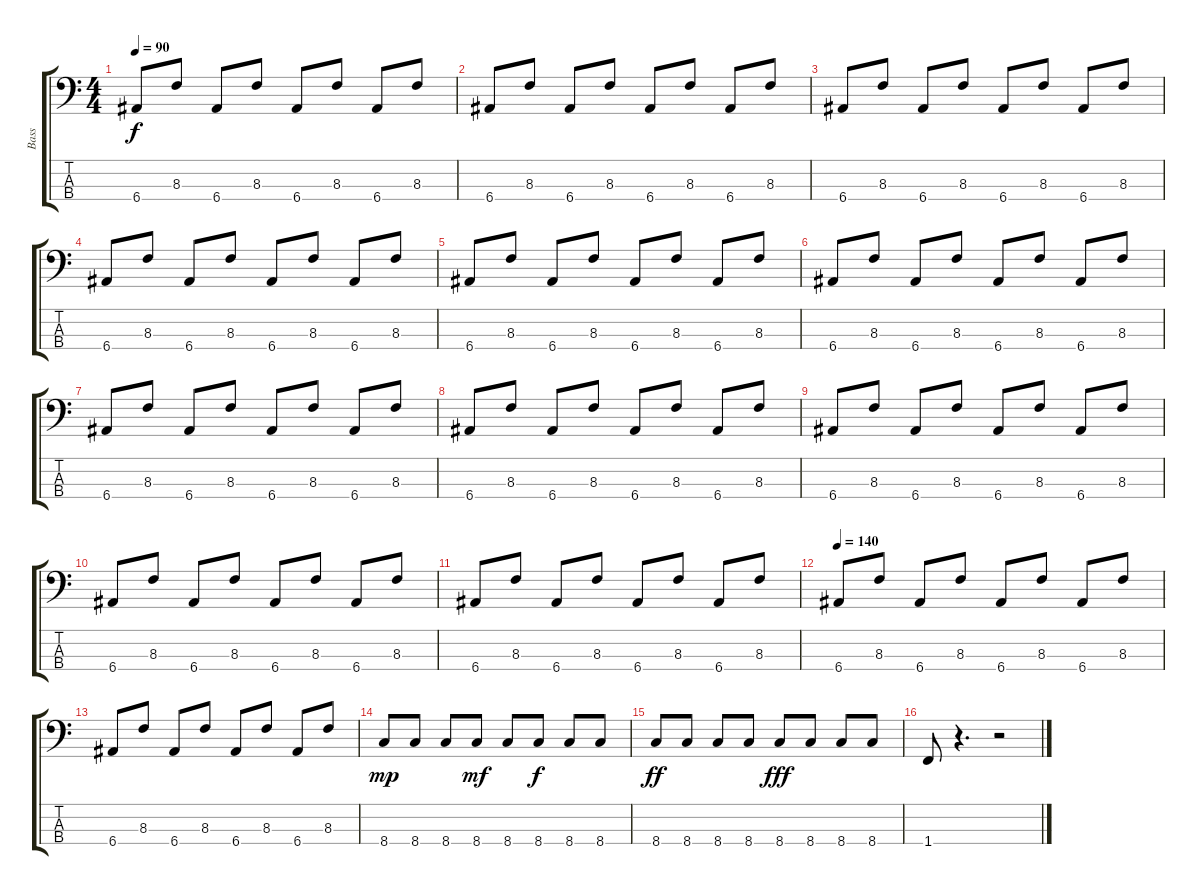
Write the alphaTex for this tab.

\track ("Bass" "Bass") {instrument electricbassfinger}
\staff {score tabs}
\tuning (G2 D2 A1 E1) {hide}
\ts (4 4)
\tempo 90
\clef f4
\ks c
6.4.8{dy f} 8.3.8 6.4.8 8.3.8 6.4.8 8.3.8 6.4.8 8.3.8 |
6.4.8 8.3.8 6.4.8 8.3.8 6.4.8 8.3.8 6.4.8 8.3.8 |
6.4.8 8.3.8 6.4.8 8.3.8 6.4.8 8.3.8 6.4.8 8.3.8 |
6.4.8 8.3.8 6.4.8 8.3.8 6.4.8 8.3.8 6.4.8 8.3.8 |
6.4.8 8.3.8 6.4.8 8.3.8 6.4.8 8.3.8 6.4.8 8.3.8 |
6.4.8 8.3.8 6.4.8 8.3.8 6.4.8 8.3.8 6.4.8 8.3.8 |
6.4.8 8.3.8 6.4.8 8.3.8 6.4.8 8.3.8 6.4.8 8.3.8 |
6.4.8 8.3.8 6.4.8 8.3.8 6.4.8 8.3.8 6.4.8 8.3.8 |
6.4.8 8.3.8 6.4.8 8.3.8 6.4.8 8.3.8 6.4.8 8.3.8 |
6.4.8 8.3.8 6.4.8 8.3.8 6.4.8 8.3.8 6.4.8 8.3.8 |
6.4.8 8.3.8 6.4.8 8.3.8 6.4.8 8.3.8 6.4.8 8.3.8 |
\tempo 140
6.4.8 8.3.8 6.4.8 8.3.8 6.4.8 8.3.8 6.4.8 8.3.8 |
6.4.8 8.3.8 6.4.8 8.3.8 6.4.8 8.3.8 6.4.8 8.3.8 |
8.4.8{dy mp} 8.4.8 8.4.8 8.4.8{dy mf} 8.4.8 8.4.8{dy f} 8.4.8 8.4.8 |
8.4.8{dy ff} 8.4.8 8.4.8 8.4.8 8.4.8{dy fff} 8.4.8 8.4.8 8.4.8 |
1.4.8 r.4{d} r.2
